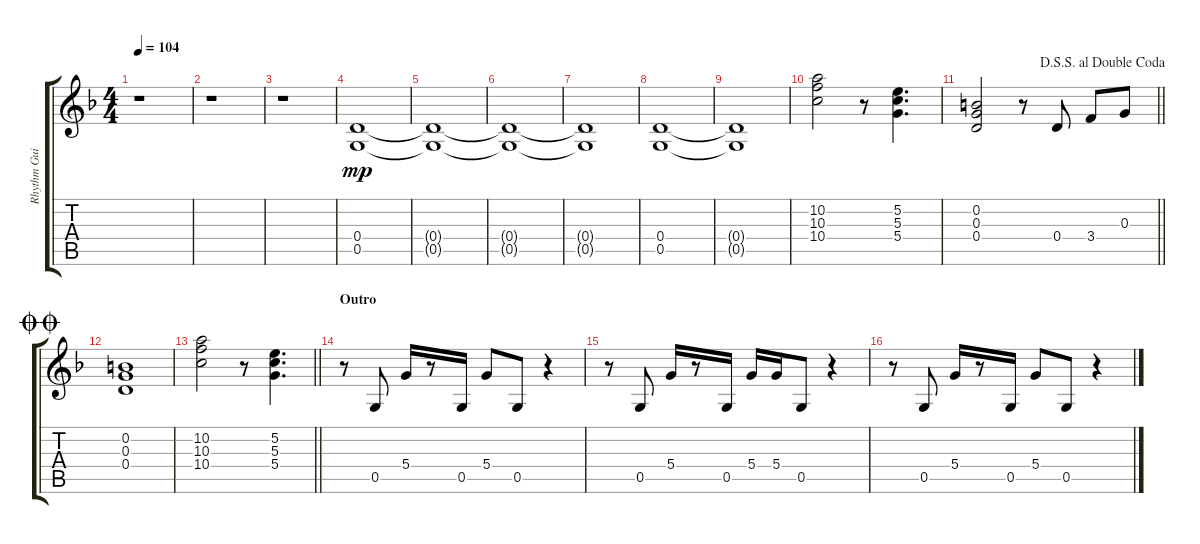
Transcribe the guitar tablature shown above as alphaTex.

\track ("Rhythm Guitar I" "Rhythm Gui") {instrument overdrivenguitar}
\staff {score tabs}
\tuning (D4 B3 G3 D3 G2 D2) {hide}
\ts (4 4)
\tempo 104
\clef g2
\ks f
r.1{dy mp} |
r.1 |
r.1 |
(0.4 0.5).1 |
(0.4{t} 0.5{t}).1 |
(0.4{t} 0.5{t}).1 |
(0.4{t} 0.5{t}).1 |
(0.4 0.5).1 |
(0.4{t} 0.5{t}).1 |
(10.2 10.3 10.4).2 r.8 (5.2 5.3 5.4).4{d} |
\jump dalsegnosegnoaldoublecoda
\barLineRight lightlight
(0.2 0.3 0.4).2 r.8 0.4.8 3.4.8 0.3.8 |
\jump doublecoda
(0.2 0.3 0.4).1 |
\barLineRight lightlight
(10.2 10.3 10.4).2 r.8 (5.2 5.3 5.4).4{d} |
\section ("" "Outro")
r.8 0.5.8 5.4.16 r.8 0.5.16 5.4.8 0.5.8 r.4 |
r.8 0.5.8 5.4.16 r.8 0.5.16 5.4.16 5.4.16 0.5.8 r.4 |
r.8 0.5.8 5.4.16 r.8 0.5.16 5.4.8 0.5.8 r.4
